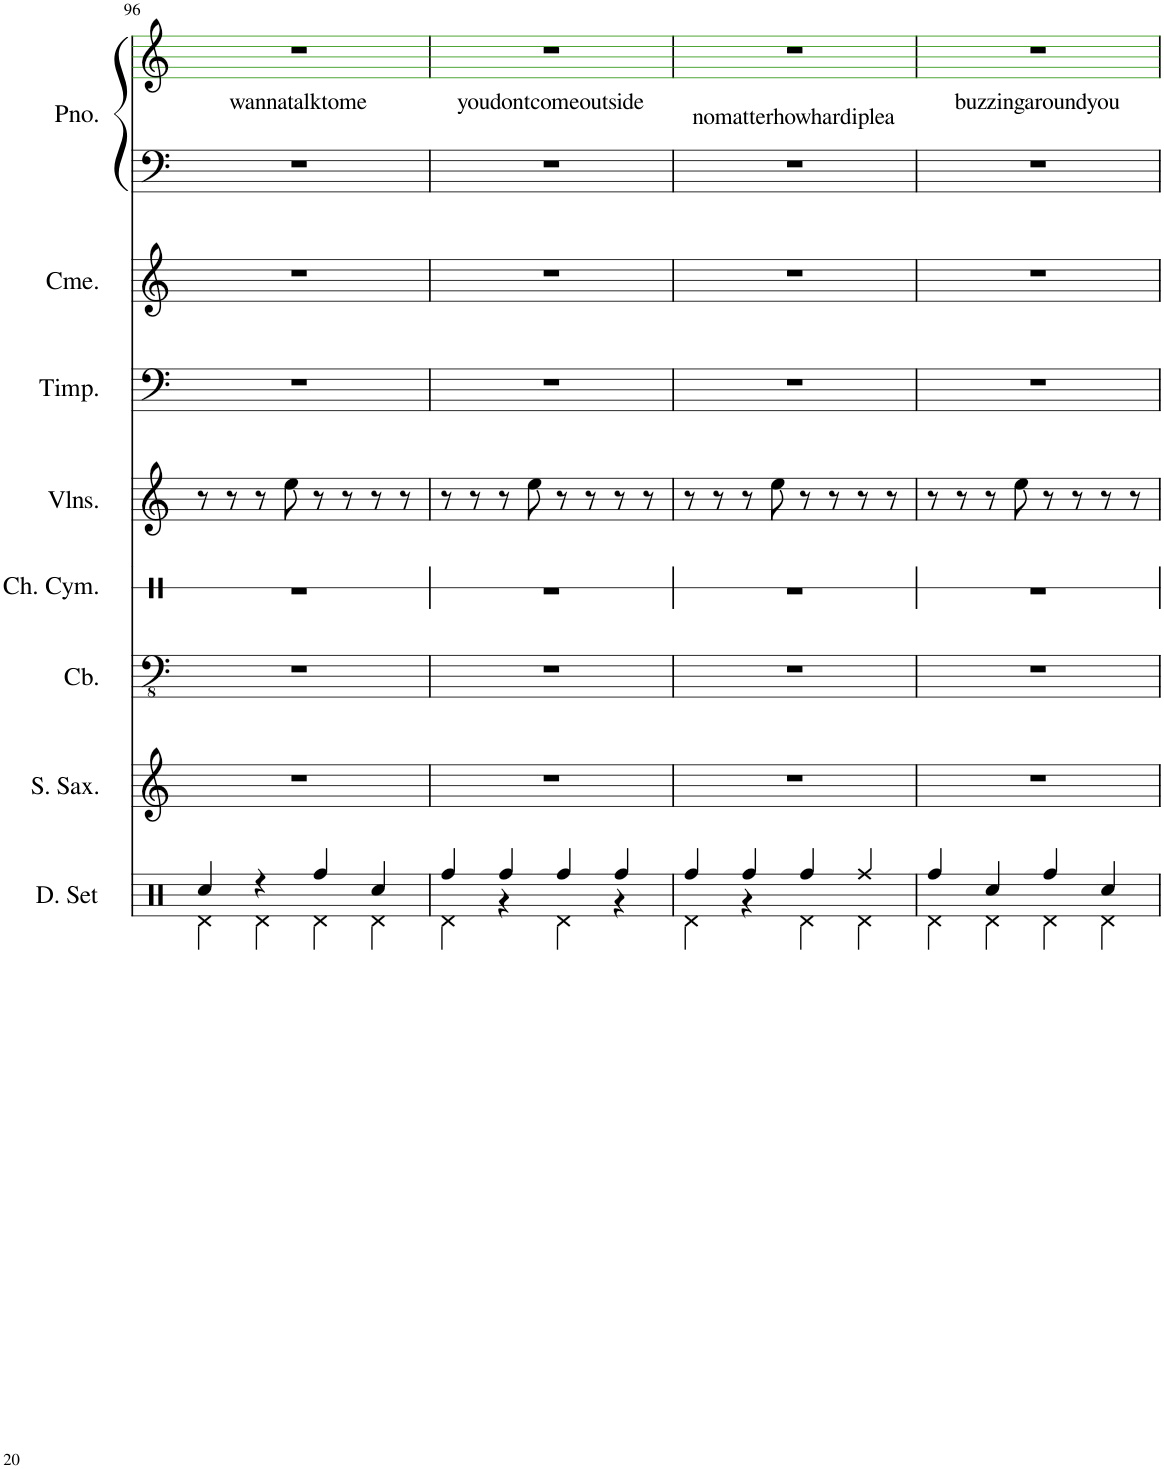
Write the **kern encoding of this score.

**kern	**kern	**kern	**kern	**kern	**kern	**kern	**kern	**kern	**text
*part8	*part7	*part6	*part5	*part4	*part3	*part2	*part1	*part1	*part1
*staff9	*staff8	*staff7	*staff6	*staff5	*staff4	*staff3	*staff2	*staff1	*staff1
*I"Drumset	*I"Soprano Saxophone	*I"Contrabass	*I"Chinese Cymbal	*I"Violins	*I"Timpani	*I"Chimes	*I"Grand Piano	*	*
*I'D. Set	*I'S. Sax.	*I'Cb.	*I'Ch. Cym.	*I'Vlns.	*I'Timp.	*I'Cme.	*I'Pno.	*	*
!!LO:PB:g=z
*clefX	*clefG2	*clefFv4	*clefX	*clefG2	*clefF4	*clefG2	*clefF4	*clefG2	*
*	*ITrd1c2	*ITrd7c12	*	*	*	*	*	*	*
*k[]	*k[]	*k[]	*k[]	*k[]	*k[]	*k[]	*k[]	*k[]	*
*M4/4	*M4/4	*M4/4	*M4/4	*M4/4	*M4/4	*M4/4	*M4/4	*M4/4	*
=96	=96	=96	=96	=96	=96	=96	=96	=96	=96
*^	*	*	*	*	*	*	*	*	*
!	!	!	!	!	!	!	!	!	!	!LO:LY:b
4Rcc/	4Rd\	1r	1r	1r	8r	1r	1r	1r	1r	wannatalktome
.	.	.	.	.	8r	.	.	.	.	.
4r	4Rd\	.	.	.	8r	.	.	.	.	.
.	.	.	.	.	8ee\	.	.	.	.	.
4Rff/	4Rd\	.	.	.	8r	.	.	.	.	.
.	.	.	.	.	8r	.	.	.	.	.
4Rcc/	4Rd\	.	.	.	8r	.	.	.	.	.
.	.	.	.	.	8r	.	.	.	.	.
=97	=97	=97	=97	=97	=97	=97	=97	=97	=97	=97
!	!	!	!	!	!	!	!	!	!	!LO:LY:b
4Rff/	4Rd\	1r	1r	1r	8r	1r	1r	1r	1r	youdontcomeoutside
.	.	.	.	.	8r	.	.	.	.	.
4Rff/	4r	.	.	.	8r	.	.	.	.	.
.	.	.	.	.	8ee\	.	.	.	.	.
4Rff/	4Rd\	.	.	.	8r	.	.	.	.	.
.	.	.	.	.	8r	.	.	.	.	.
4Rff/	4r	.	.	.	8r	.	.	.	.	.
.	.	.	.	.	8r	.	.	.	.	.
=98	=98	=98	=98	=98	=98	=98	=98	=98	=98	=98
!	!	!	!	!	!	!	!	!	!	!LO:LY:b
4Rff/	4Rd\	1r	1r	1r	8r	1r	1r	1r	1r	nomatterhowhardiplea
.	.	.	.	.	8r	.	.	.	.	.
4Rff/	4r	.	.	.	8r	.	.	.	.	.
.	.	.	.	.	8ee\	.	.	.	.	.
4Rff/	4Rd\	.	.	.	8r	.	.	.	.	.
.	.	.	.	.	8r	.	.	.	.	.
4Rff/	4Rd\	.	.	.	8r	.	.	.	.	.
.	.	.	.	.	8r	.	.	.	.	.
=99	=99	=99	=99	=99	=99	=99	=99	=99	=99	=99
!	!	!	!	!	!	!	!	!	!	!LO:LY:b
4Rff/	4Rd\	1r	1r	1r	8r	1r	1r	1r	1r	buzzingaroundyou
.	.	.	.	.	8r	.	.	.	.	.
4Rcc/	4Rd\	.	.	.	8r	.	.	.	.	.
.	.	.	.	.	8ee\	.	.	.	.	.
4Rff/	4Rd\	.	.	.	8r	.	.	.	.	.
.	.	.	.	.	8r	.	.	.	.	.
4Rcc/	4Rd\	.	.	.	8r	.	.	.	.	.
.	.	.	.	.	8r	.	.	.	.	.
*v	*v	*	*	*	*	*	*	*	*	*
=	=	=	=	=	=	=	=	=	=
*-	*-	*-	*-	*-	*-	*-	*-	*-	*-
